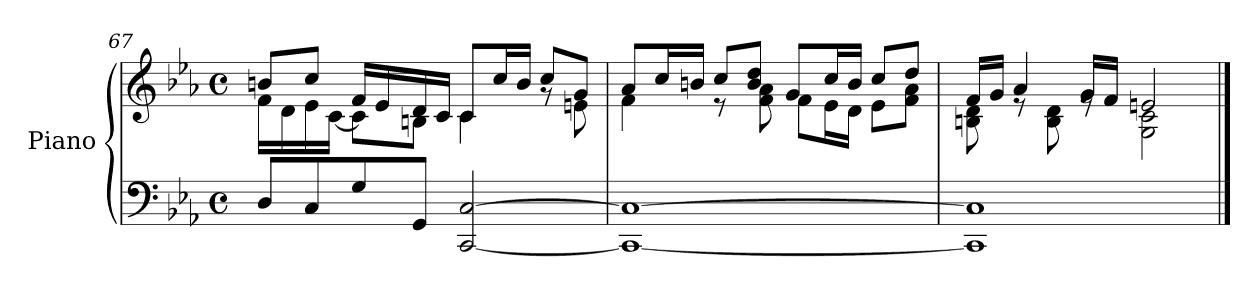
**kern	**kern
*part1	*part1
*staff2	*staff1
*I"Piano	*
*I'Pno	*
!!LO:LB:g=z
*clefF4	*clefG2
*k[b-e-a-]	*k[b-e-a-]
*M4/4	*M4/4
*met(c)	*met(c)
=67	=67
*	*^
8D/L	8bn/L	16f\LL
.	.	16d\
8C/	8cc/J	16e-\
.	.	[16c\JJ
8G/	16f/LL	8c\L]
.	16e-/	.
8GG/J	16d/	8Bn\J
.	16c/JJ	.
[2CC/ [2C/	8c/L	4c\
.	16cc/L	.
.	16b/JJ	.
.	8cc/L	8rg
.	8g/J	8en\
=68	=68	=68
1CC_ 1C_	8a-/L	4f\
.	16cc/L	.
.	16bn/JJ	.
.	8cc/L	8r
.	8b/ 8dd/J	8f\ 8a-\
.	8g/L	8f\L
.	16cc/L	16e-\L
.	16b/JJ	16d\JJ
.	8cc/L	8e-\L
.	8dd/J	8f\ 8a-\J
=69	=69	=69
1CC] 1C]	16f/LL	8Bn\ 8d\
.	16g/JJ	.
.	4a-/	8re
.	.	8B\ 8d\
.	16g/LL	8re
.	16f/JJ	.
.	2en/	2G\ 2c\
*	*v	*v
==	==
*-	*-
